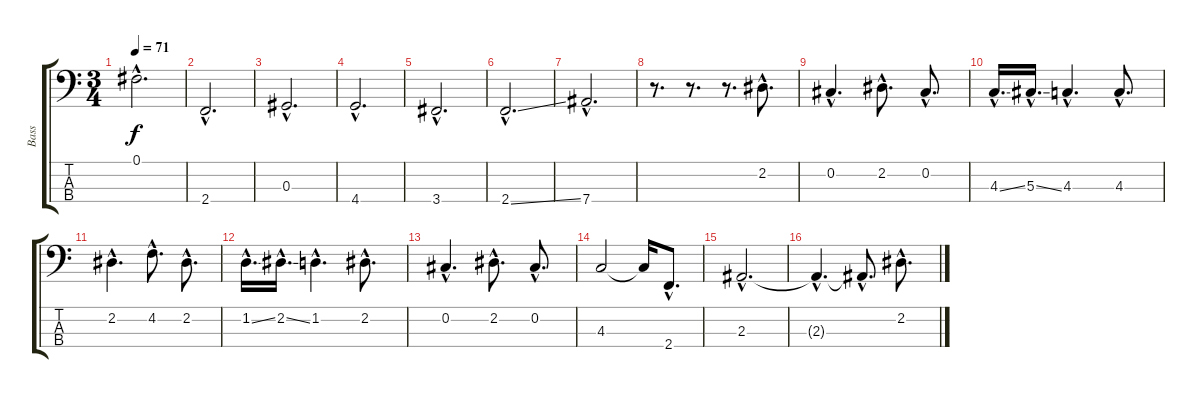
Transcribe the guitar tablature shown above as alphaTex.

\track ("Bass" "Bass") {instrument fretlessbass}
\staff {score tabs}
\tuning (Gb2 Db2 Ab1 Eb1) {hide}
\ts (3 4)
\tempo 71
\clef f4
\ks c
0.1{hac}.2{d dy f} |
2.4{hac}.2{d} |
0.3{hac}.2{d} |
4.4{hac}.2{d} |
3.4{hac}.2{d} |
2.4{ss hac}.2{d} |
7.4{hac}.2{d} |
r.8{d} r.8{d} r.8{d} 2.2{hac}.8{d} |
0.2{hac}.4{d} 2.2{hac}.8{d} 0.2{hac}.8{d} |
4.3{ss hac}.16{d} 5.3{ss hac}.16{d} 4.3{hac}.4{d} 4.3{hac}.8{d} |
2.2{hac}.4{d} 4.2{hac}.8{d} 2.2{hac}.8{d} |
1.2{ss hac}.16{d} 2.2{ss hac}.16{d} 1.2{hac}.4{d} 2.2{hac}.8{d} |
0.2{hac}.4{d} 2.2{hac}.8{d} 0.2{hac}.8{d} |
4.3.2 4.3{t}.16 2.4{hac}.8{d} |
2.3{hac}.2{d} |
2.3{hac t}.4{d} 2.3{hac t}.8{d} 2.2{hac}.8{d}
